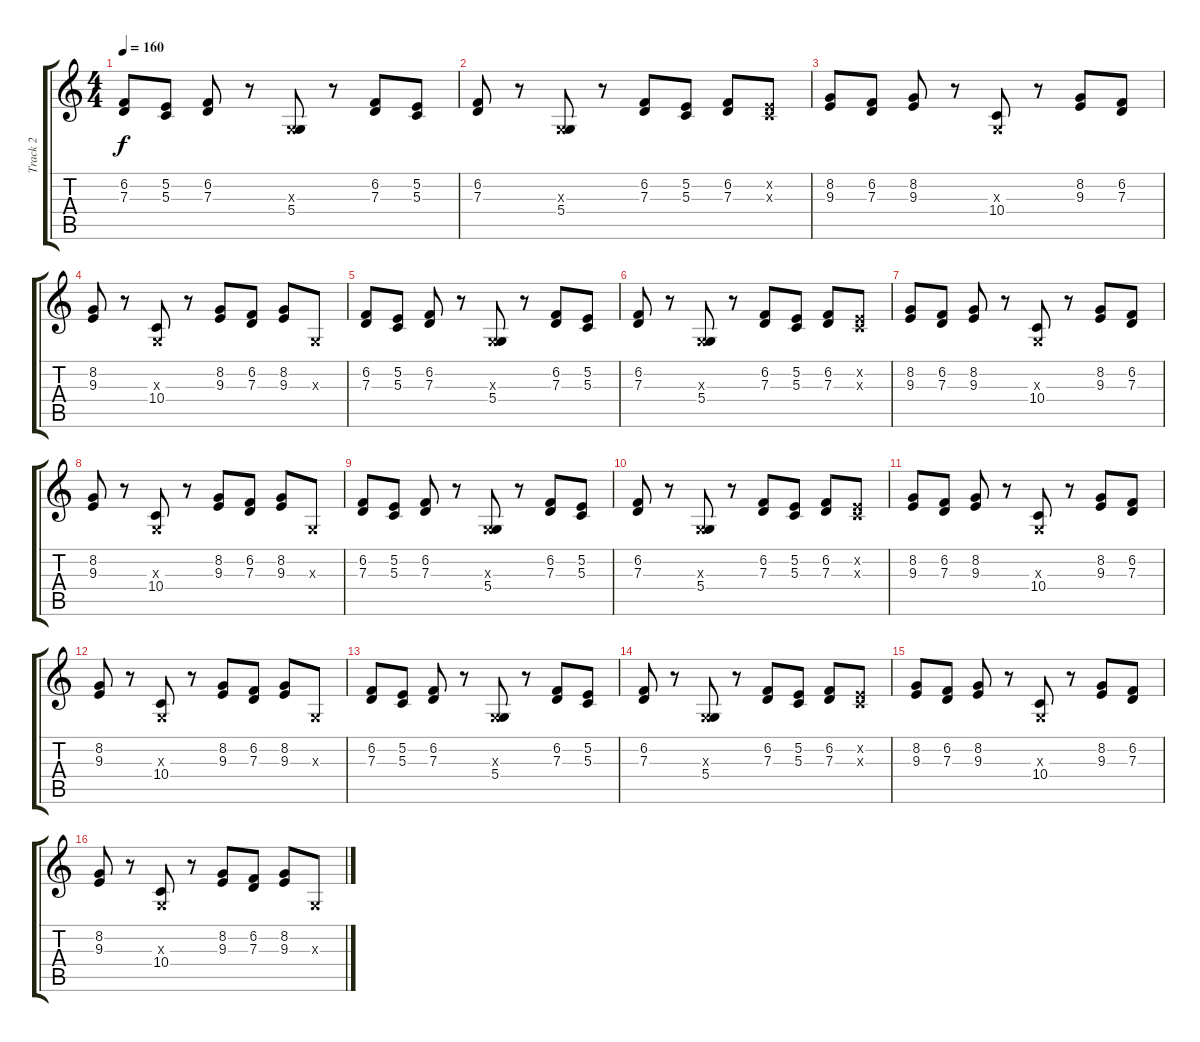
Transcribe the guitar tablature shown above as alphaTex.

\track ("Track 2" "Track 2") {instrument acousticgrandpiano}
\staff {score tabs}
\tuning (E4 B3 G3 D3 A2 E2) {hide}
\ts (4 4)
\tempo 160
\clef g2
\ks c
(6.2 7.3).8{dy f instrument acousticgrandpiano} (5.2 5.3).8 (6.2 7.3).8 r.8 (0.3{x} 5.4).8 r.8 (6.2 7.3).8 (5.2 5.3).8 |
(6.2 7.3).8 r.8 (0.3{x} 5.4).8 r.8 (6.2 7.3).8 (5.2 5.3).8 (6.2 7.3).8 (5.2{x} 5.3{x}).8 |
(8.2 9.3).8 (6.2 7.3).8 (8.2 9.3).8 r.8 (0.3{x} 10.4).8 r.8 (8.2 9.3).8 (6.2 7.3).8 |
(8.2 9.3).8 r.8 (0.3{x} 10.4).8 r.8 (8.2 9.3).8 (6.2 7.3).8 (8.2 9.3).8 0.3{x}.8 |
(6.2 7.3).8 (5.2 5.3).8 (6.2 7.3).8 r.8 (0.3{x} 5.4).8 r.8 (6.2 7.3).8 (5.2 5.3).8 |
(6.2 7.3).8 r.8 (0.3{x} 5.4).8 r.8 (6.2 7.3).8 (5.2 5.3).8 (6.2 7.3).8 (5.2{x} 5.3{x}).8 |
(8.2 9.3).8 (6.2 7.3).8 (8.2 9.3).8 r.8 (0.3{x} 10.4).8 r.8 (8.2 9.3).8 (6.2 7.3).8 |
(8.2 9.3).8 r.8 (0.3{x} 10.4).8 r.8 (8.2 9.3).8 (6.2 7.3).8 (8.2 9.3).8 0.3{x}.8 |
(6.2 7.3).8 (5.2 5.3).8 (6.2 7.3).8 r.8 (0.3{x} 5.4).8 r.8 (6.2 7.3).8 (5.2 5.3).8 |
(6.2 7.3).8 r.8 (0.3{x} 5.4).8 r.8 (6.2 7.3).8 (5.2 5.3).8 (6.2 7.3).8 (5.2{x} 5.3{x}).8 |
(8.2 9.3).8 (6.2 7.3).8 (8.2 9.3).8 r.8 (0.3{x} 10.4).8 r.8 (8.2 9.3).8 (6.2 7.3).8 |
(8.2 9.3).8 r.8 (0.3{x} 10.4).8 r.8 (8.2 9.3).8 (6.2 7.3).8 (8.2 9.3).8 0.3{x}.8 |
(6.2 7.3).8 (5.2 5.3).8 (6.2 7.3).8 r.8 (0.3{x} 5.4).8 r.8 (6.2 7.3).8 (5.2 5.3).8 |
(6.2 7.3).8 r.8 (0.3{x} 5.4).8 r.8 (6.2 7.3).8 (5.2 5.3).8 (6.2 7.3).8 (5.2{x} 5.3{x}).8 |
(8.2 9.3).8 (6.2 7.3).8 (8.2 9.3).8 r.8 (0.3{x} 10.4).8 r.8 (8.2 9.3).8 (6.2 7.3).8 |
(8.2 9.3).8 r.8 (0.3{x} 10.4).8 r.8 (8.2 9.3).8 (6.2 7.3).8 (8.2 9.3).8 0.3{x}.8
